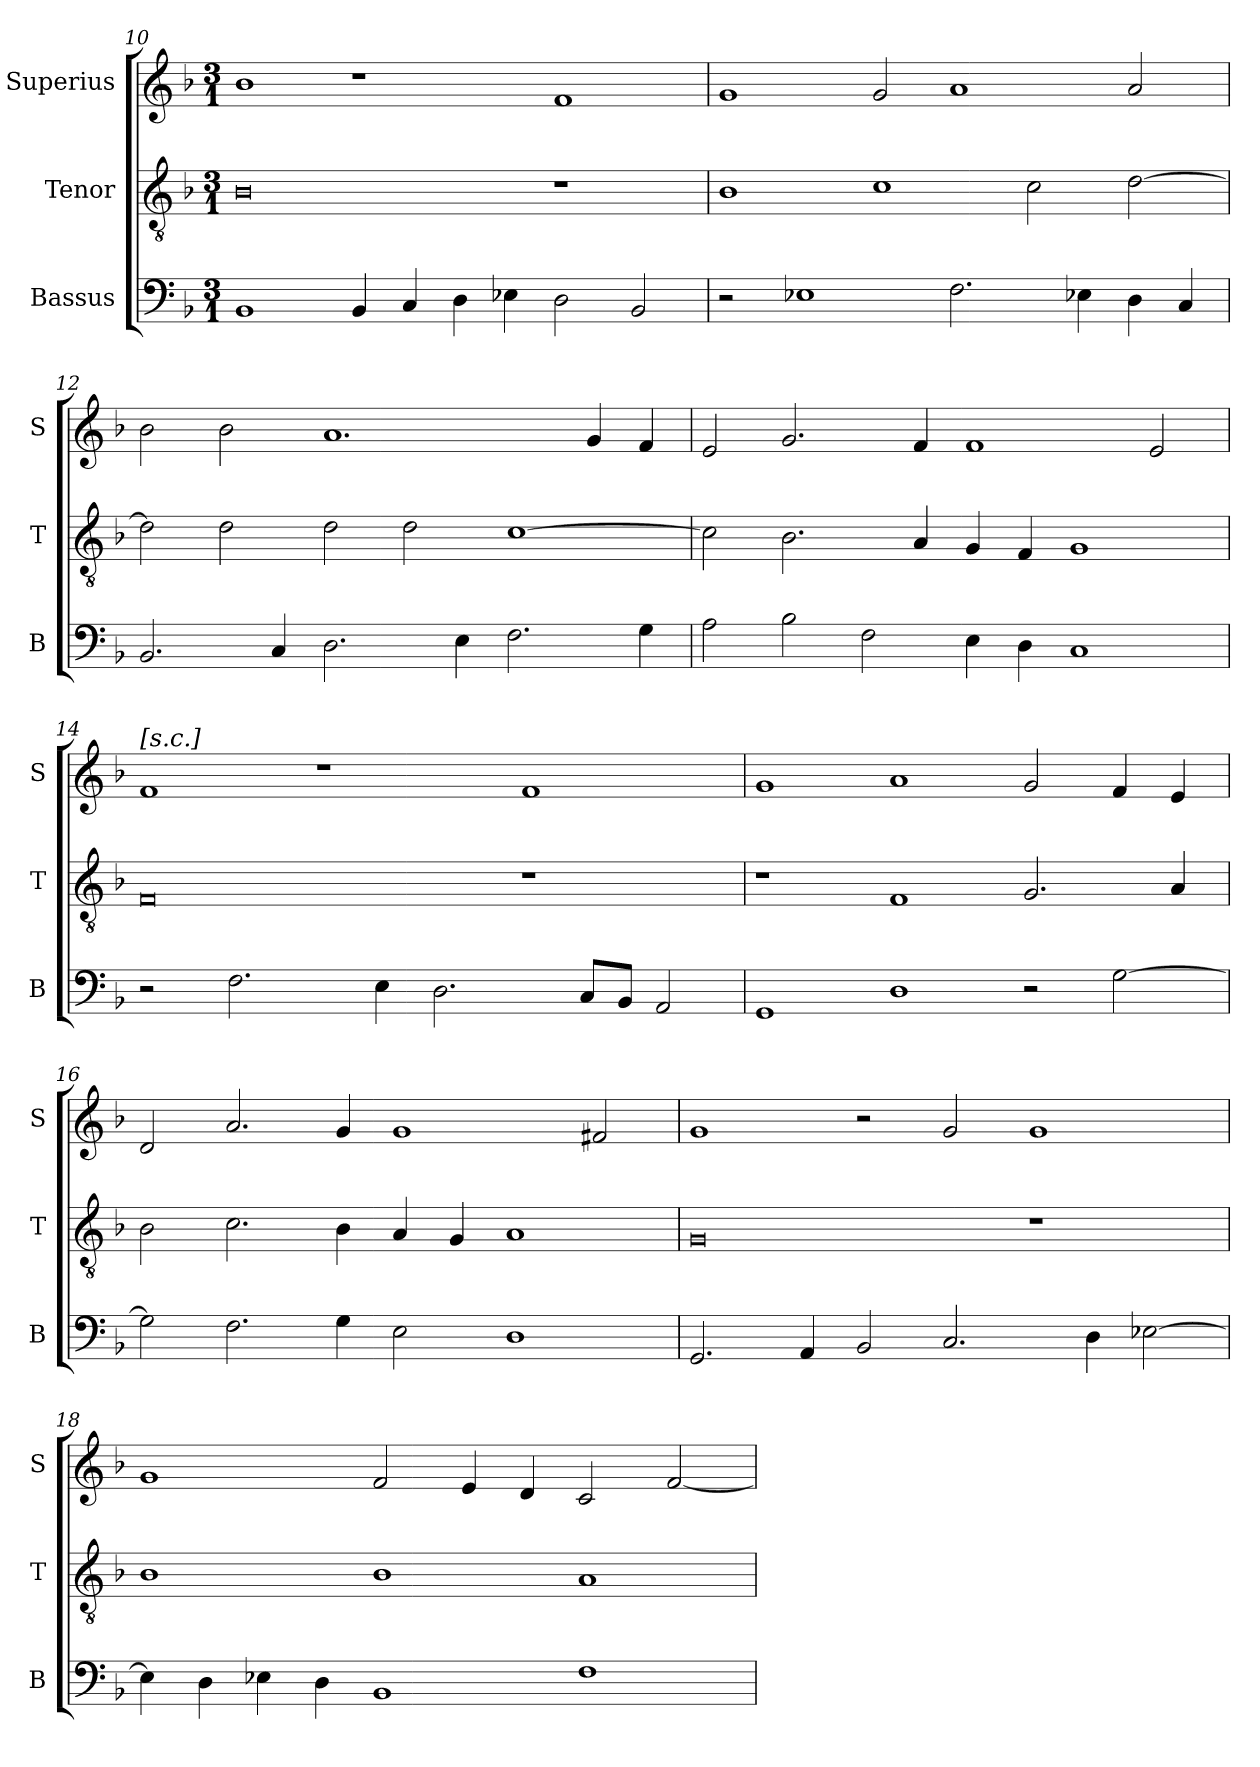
**kern	**kern	**kern
*part3	*part2	*part1
*staff3	*staff2	*staff1
*I"Bassus	*I"Tenor	*I"Superius
*I'B	*I'T	*I'S
*clefF4	*clefGv2	*clefG2
*k[b-]	*k[b-]	*k[b-]
*M3/1	*M3/1	*M3/1
=10	=10	=10
1BB-	0B-	1b-
4BB-	.	1r
4C	.	.
4D	.	.
4E-X	.	.
2D	1r	1f
2BB-	.	.
=11	=11	=11
2r	1B-	1g
1E-X	.	.
.	1c	2g
2.F	.	1a
.	2c	.
4E-X	.	.
4D	[2d	2a
4C	.	.
=12	=12	=12
2.BB-	2d]	2b-
.	2d	2b-
4C	.	.
2.D	2d	1.a
.	2d	.
4E	.	.
2.F	[1c	.
.	.	4g
4G	.	4f
=13	=13	=13
2A	2c]	2e
2B-	2.B-	2.g
2F	.	.
.	4A	4f
4E	4G	1f
4D	4F	.
1C	1G	.
.	.	2e
=14	=14	=14
!	!	!LO:TX:a:t=[s.c.]
2r	0F	1f
2.F	.	.
.	.	1r
4E	.	.
2.D	.	.
.	1r	1f
8CL	.	.
8BB-J	.	.
2AA	.	.
=15	=15	=15
1GG	1r	1g
1D	1F	1a
2r	2.G	2g
[2G	.	4f
.	4A	4e
=16	=16	=16
2G]	2B-	2d
2.F	2.c	2.a
4G	4B-	4g
2E	4A	1g
.	4G	.
1D	1A	.
.	.	2f#X
=17	=17	=17
2.GG	0G	1g
4AA	.	.
2BB-	.	2r
2.C	.	2g
.	1r	1g
4D	.	.
[2E-X	.	.
=18	=18	=18
4E-]	1B-	1g
4D	.	.
4E-X	.	.
4D	.	.
1BB-	1B-	2f
.	.	4e
.	.	4d
1F	1A	2c
.	.	[2f
=	=	=
*-	*-	*-
